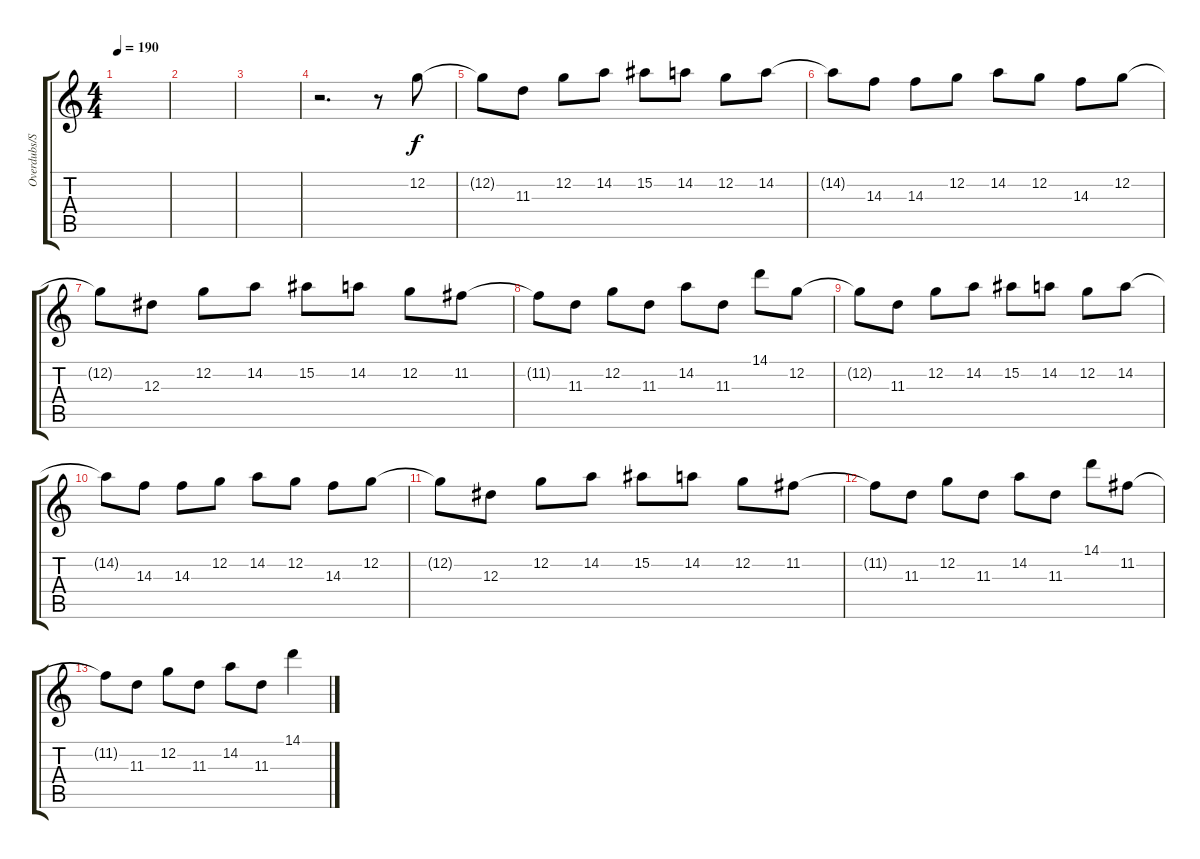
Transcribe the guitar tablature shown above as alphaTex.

\track ("Overdubs/Synth" "Overdubs/S") {instrument distortionguitar}
\staff {score tabs}
\tuning (C4 G3 Eb3 Bb2 F2 C2) {hide}
\ts (4 4)
\tempo 190
\clef g2
\ks c
|
|
|
r.2{d} r.8 12.2.8{instrument drawbarorgan} |
12.2{t}.8 11.3.8 12.2.8 14.2.8 15.2.8 14.2.8 12.2.8 14.2.8 |
14.2{t}.8 14.3.8 14.3.8 12.2.8 14.2.8 12.2.8 14.3.8 12.2.8 |
12.2{t}.8 12.3.8 12.2.8 14.2.8 15.2.8 14.2.8 12.2.8 11.2.8 |
11.2{t}.8 11.3.8 12.2.8 11.3.8 14.2.8 11.3.8 14.1.8 12.2.8 |
12.2{t}.8 11.3.8 12.2.8 14.2.8 15.2.8 14.2.8 12.2.8 14.2.8 |
14.2{t}.8 14.3.8 14.3.8 12.2.8 14.2.8 12.2.8 14.3.8 12.2.8 |
12.2{t}.8 12.3.8 12.2.8 14.2.8 15.2.8 14.2.8 12.2.8 11.2.8 |
11.2{t}.8 11.3.8 12.2.8 11.3.8 14.2.8 11.3.8 14.1.8 11.2.8 |
11.2{t}.8 11.3.8 12.2.8 11.3.8 14.2.8 11.3.8 14.1.4
